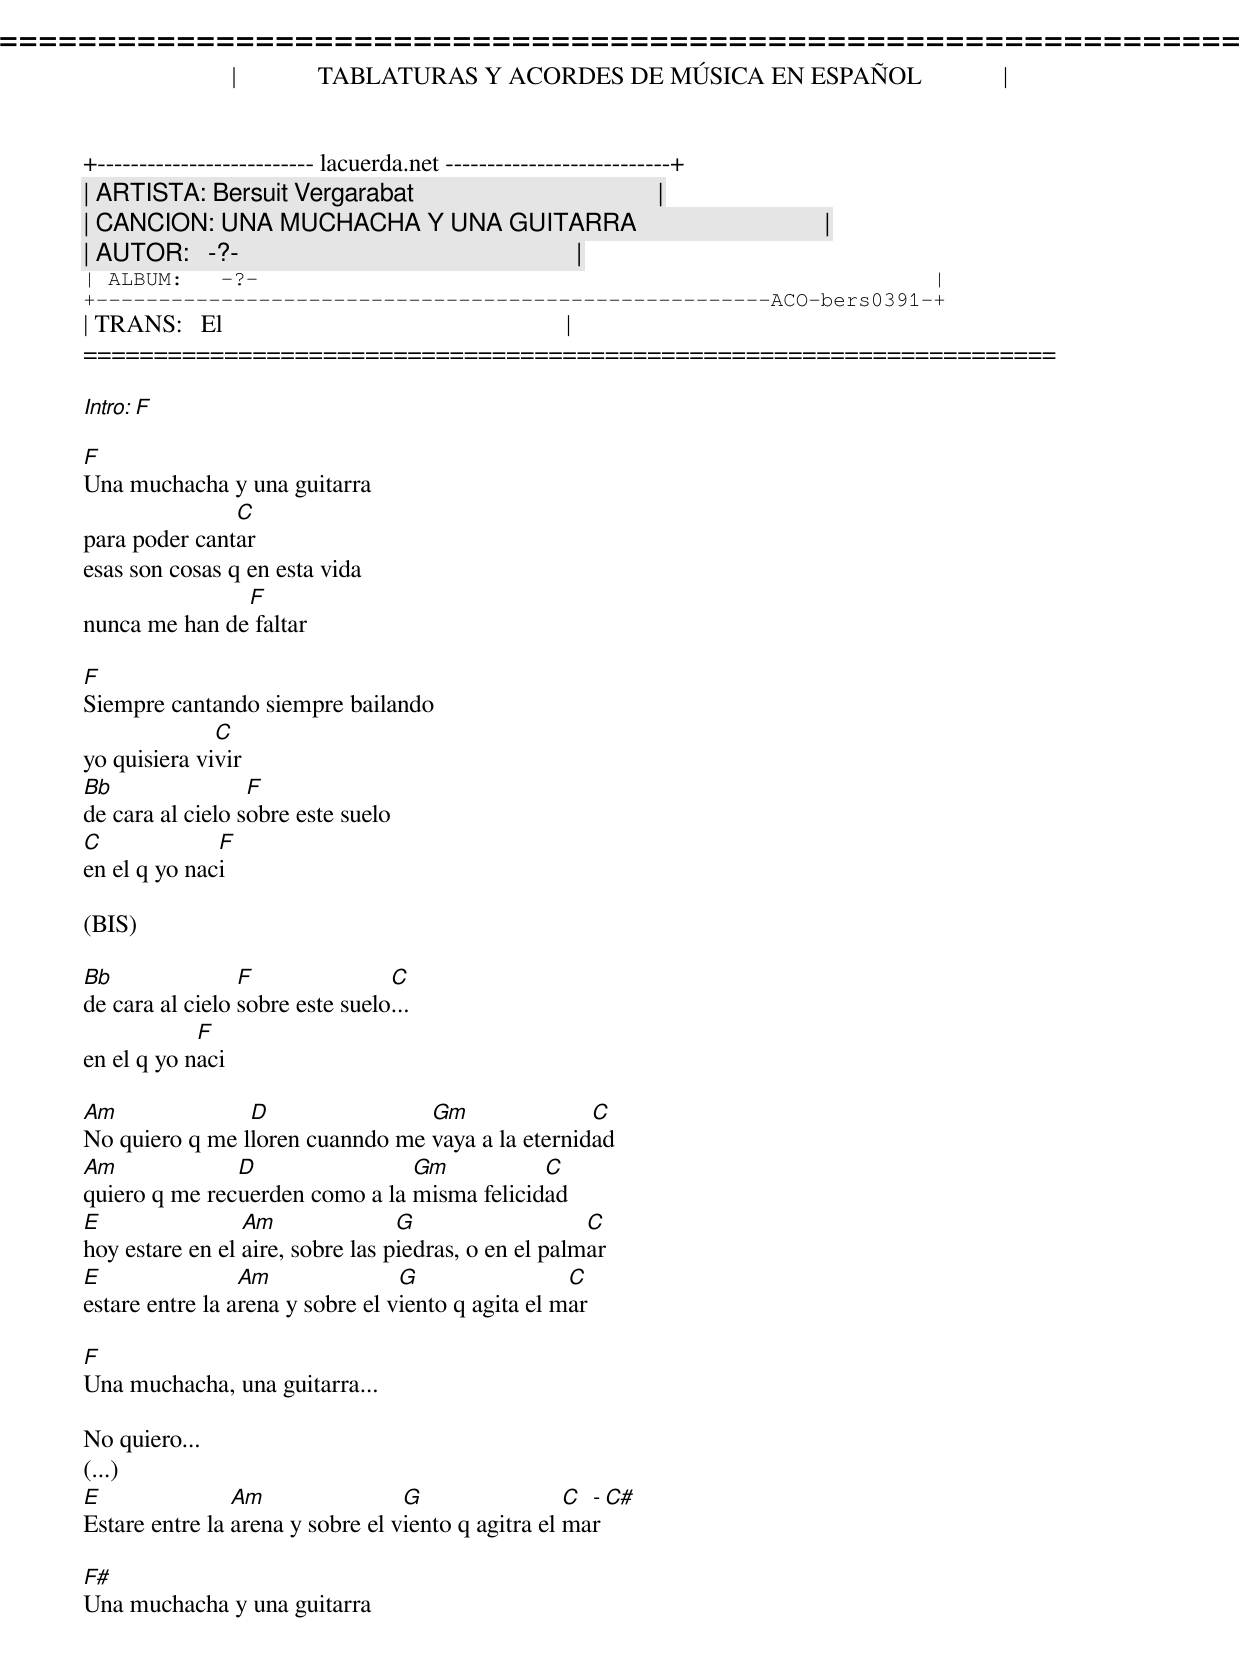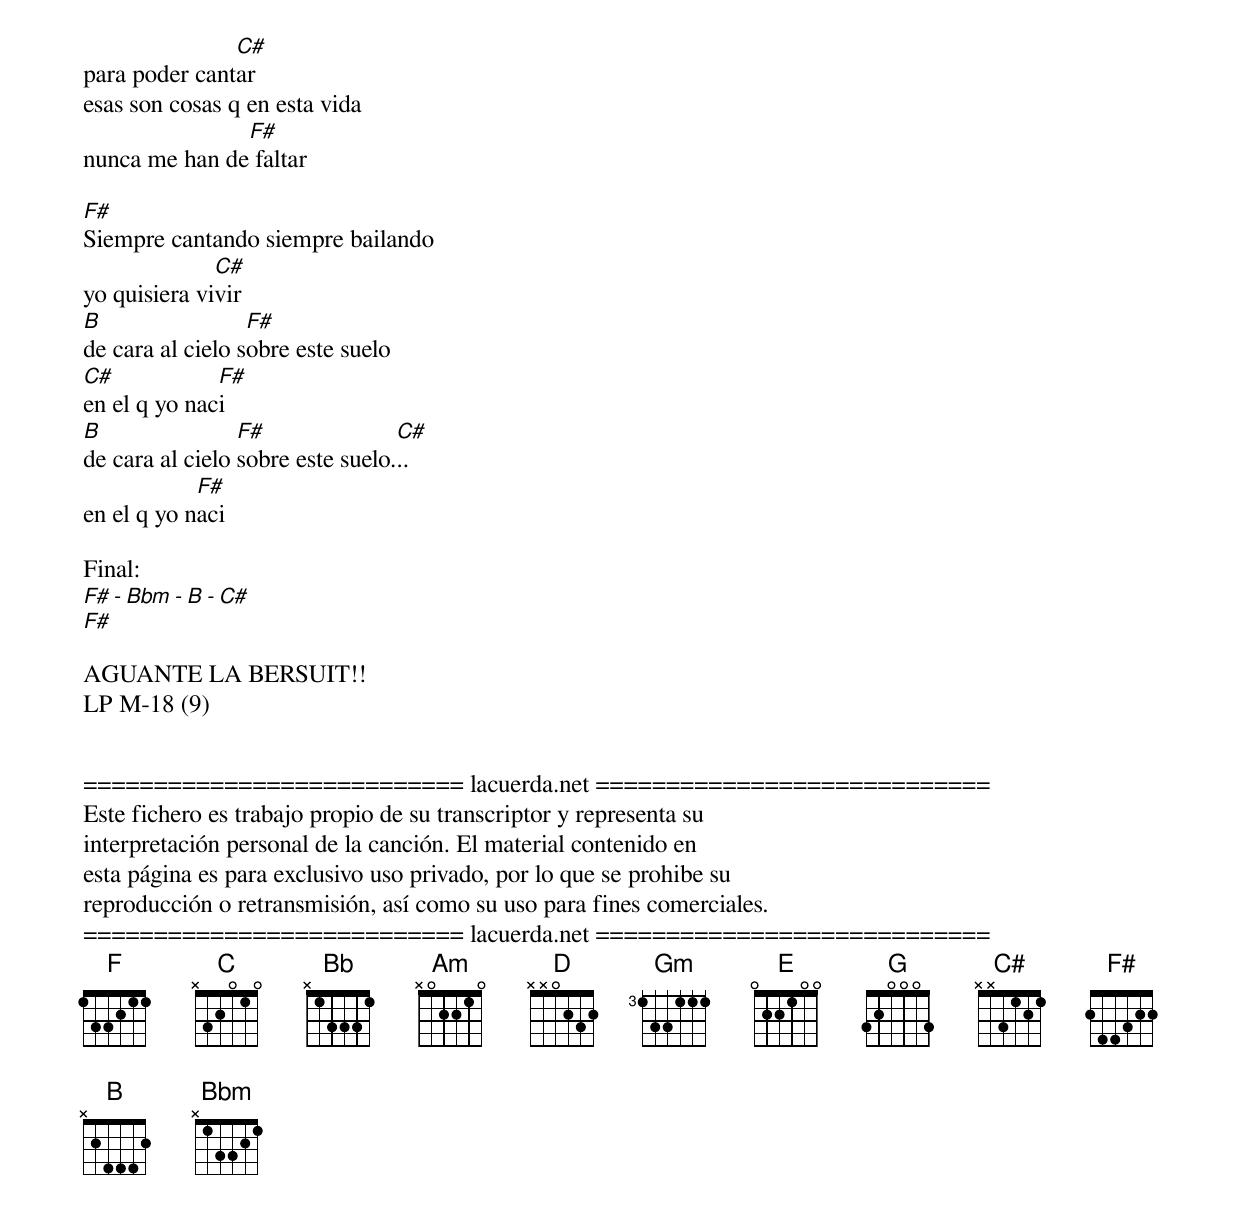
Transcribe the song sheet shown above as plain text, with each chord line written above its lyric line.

=====================================================================
|             TABLATURAS Y ACORDES DE MÚSICA EN ESPAÑOL             |
+-------------------------- lacuerda.net ---------------------------+
| ARTISTA: Bersuit Vergarabat                                       |
| CANCION: UNA MUCHACHA Y UNA GUITARRA                              |
| AUTOR:   -?-                                                      |
| ALBUM:   -?-                                                      |
+------------------------------------------------------ACO-bers0391-+
| TRANS:   El                                                       |
=====================================================================

Intro: F

F
Una muchacha y una guitarra
               C
para poder cantar
esas son cosas q en esta vida
               F
nunca me han de faltar

F
Siempre cantando siempre bailando
              C
yo quisiera vivir
Bb                F
de cara al cielo sobre este suelo
C             F
en el q yo naci

(BIS)

Bb               F               C
de cara al cielo sobre este suelo...
            F
en el q yo naci

Am              D                Gm               C
No quiero q me lloren cuanndo me vaya a la eternidad
Am             D                Gm           C
quiero q me recuerden como a la misma felicidad
E                Am               G                   C
hoy estare en el aire, sobre las piedras, o en el palmar
E                Am               G                 C
estare entre la arena y sobre el viento q agita el mar

F
Una muchacha, una guitarra...

No quiero...
(...)
E               Am                G                 C - C#
Estare entre la arena y sobre el viento q agitra el mar

F#
Una muchacha y una guitarra
               C#
para poder cantar
esas son cosas q en esta vida
               F#
nunca me han de faltar

F#
Siempre cantando siempre bailando
              C#
yo quisiera vivir
B                 F#
de cara al cielo sobre este suelo
C#            F#
en el q yo naci
B                F#               C#
de cara al cielo sobre este suelo...
            F#
en el q yo naci

Final:
F# - Bbm - B - C#
F#

AGUANTE LA BERSUIT!!
LP M-18 (9)


=========================== lacuerda.net ============================
Este fichero es trabajo propio de su transcriptor y representa su
interpretación personal de la canción. El material contenido en
esta página es para exclusivo uso privado, por lo que se prohibe su
reproducción o retransmisión, así como su uso para fines comerciales.
=========================== lacuerda.net ============================
